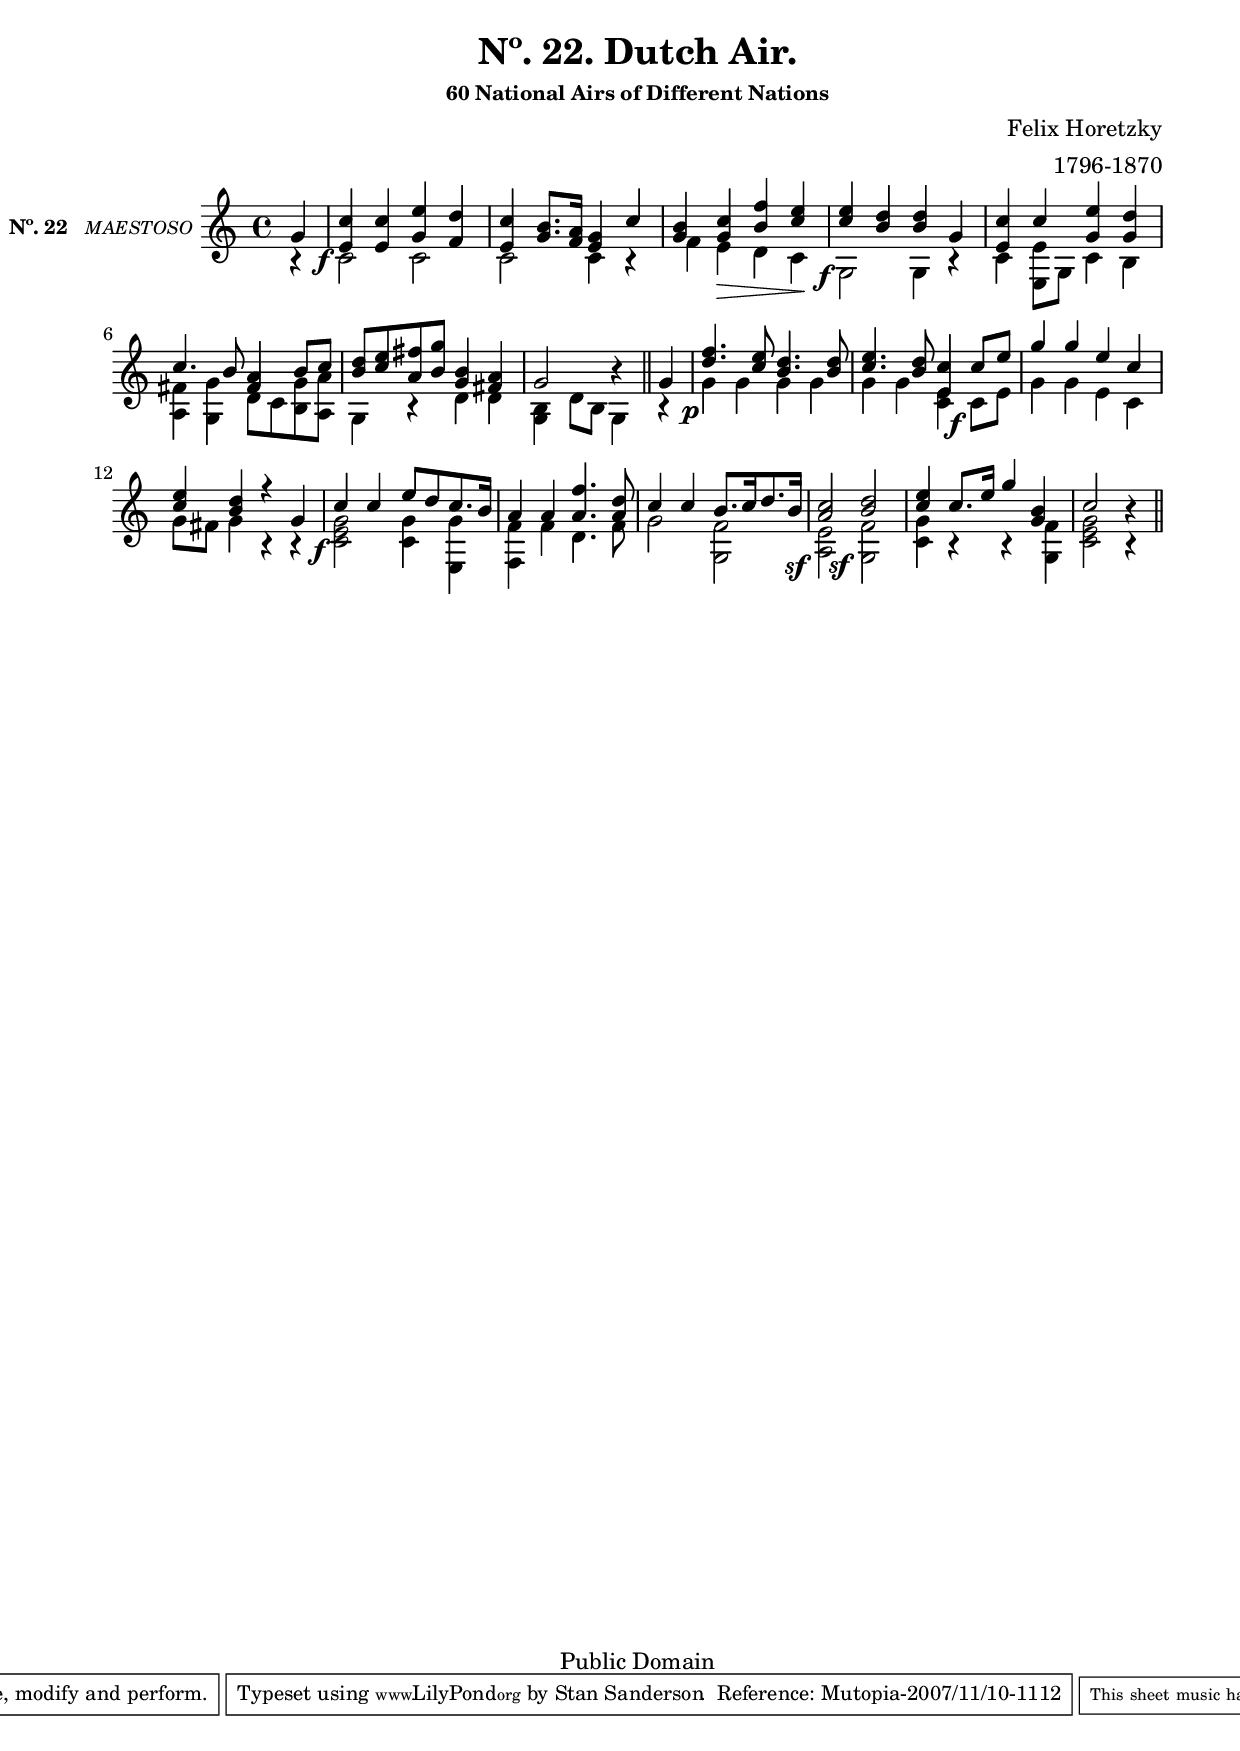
% Entered on Nov 7, 2007
\version "2.11.34"
%#(set-global-staff-size 17) 

\paper {
%	#(set-paper-size "a4")
%	#(set-paper-size "letter")
	left-margin = 0.75 \in
	line-width = 7.0 \in
	between-system-padding = #2.0
	between-system-space = #2.0
	ragged-last-bottom = ##t 
	ragged-bottom = ##f
}

\header {
	title = "Nº. 22. Dutch Air."
	subtitle = ""
	subsubtitle = "60 National Airs of Different Nations"
	composer = \markup{\column \right-align 
	{\line {Felix Horetzky} 1796-1870}}
	meter = ""
% MUTOPIA
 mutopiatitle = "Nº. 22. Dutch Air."
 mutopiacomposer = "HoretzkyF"
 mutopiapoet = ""
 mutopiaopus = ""
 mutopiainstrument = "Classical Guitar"
 date = "unk"
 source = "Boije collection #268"
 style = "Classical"
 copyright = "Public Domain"
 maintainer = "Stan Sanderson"
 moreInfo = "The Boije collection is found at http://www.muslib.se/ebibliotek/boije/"
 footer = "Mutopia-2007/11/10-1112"
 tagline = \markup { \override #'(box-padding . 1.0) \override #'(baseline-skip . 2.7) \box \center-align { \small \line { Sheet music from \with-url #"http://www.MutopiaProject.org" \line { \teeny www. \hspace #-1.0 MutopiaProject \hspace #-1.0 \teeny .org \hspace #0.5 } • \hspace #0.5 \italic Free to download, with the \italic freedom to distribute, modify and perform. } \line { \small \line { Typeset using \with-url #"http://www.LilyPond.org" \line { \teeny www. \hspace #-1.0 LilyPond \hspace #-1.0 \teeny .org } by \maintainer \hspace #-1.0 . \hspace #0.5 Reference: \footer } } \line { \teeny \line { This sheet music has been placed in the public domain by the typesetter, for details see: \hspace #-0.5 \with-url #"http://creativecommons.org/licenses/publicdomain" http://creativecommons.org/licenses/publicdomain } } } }
}

%%%%%%%%%%%%%%%%%%%%%%%%%%%%%%%%%%%%
%%
%% Source & comments
%%	
%%  	Felix Horetzky was born in Horyszów Ruski, Poland, January 1, 1796.
%%	Little is known about he came to the guitar. He traveled to Vienna
%%	to study under master guitarrist, Mauro Giuliani. He traveled
%%  	extensively in Europe as a concert performer and teacher. He wrote
%%  	between 100 and 150 pieces for the guitar. He died in Edinburgh
%%  	on October 6, 1870.
%%
%%	This piece is from #268, "60 National Airs of Different Nations",
%%	in the Boije collection and is in the public domain.
%%	
%%	<http://www.muslib.se/ebibliotek/boije/>
%%	Publisher: Chappell (London), no date given.
%%
%%	Carl Boije (1849-1923) was an amateur guitarist whose vast collection
%%	was donated to the State Library of Sweden after his death.
%%
%%	The dynamic markings for the most part follow the original score; obvious
%%	notation errors have been corrected.
%%
%%%%%%%%%%%%%%%%%%%%%%%%%%%%%%%%%%%%

\include "english.ly"

%%%% shortcuts

dol = \markup { \smaller\italic "dolce."}
cres = \markup{\smaller\italic"cresc:"}
cress = \markup{\tiny\smaller\italic"cresc:"}
espr = \markup{\smaller\italic"espres:"}
rit = \markup{\smaller\italic"ritart:"}
atem = \markup{\smaller\italic"a tempo:"}
smz = \markup{\smaller\italic"smorz:"} % smorzando
showTup = { \override TupletNumber #'transparent = ##f
		\override TupletBracket #'transparent = ##f }
hideTup = { \override TupletNumber #'transparent = ##t
		\override TupletBracket #'transparent = ##t }
seg = \markup {\smaller \smaller \musicglyph #"scripts.segno"}
cod = \markup {\smaller \vcenter "to" \hspace #0.7 \smaller \vcenter \musicglyph #"scripts.coda"}
toseg = \markup { \bold \vcenter "to" \hspace #0.7 \vcenter \smaller \musicglyph #"scripts.segno" }
fin = \markup {\smaller \smaller \bold \italic "Fine."}		
I = \once \override NoteColumn #'ignore-collision = ##t
sdu = \once \override Stem #'direction = #UP
sdd = \once \override Stem #'direction = #DOWN

%% End shortcuts


%%%%%%%%%%
%% Reminders
%
%    \once \override DynamicText #'extra-offset = #'(-3.75 . 5.5)
%    \once \override TextScript #'extra-offset = #'( 0.8 . -2.3 )
%    \once \override Stem #'length-fraction = #0.8
%    \once \override Beam #'positions = #'(-2.2 . -3.0)
%
%%%%%%%%%%

upper = \relative c''{
	\set Staff.instrumentName=\markup{ \center-align 
	{\smaller\bold "Nº. 22  " \smaller\smaller\italic "MAESTOSO " 
	}}
	\partial 4*1 g4 |
	<c e,> <c e,> <e g,> <d f,> |
	<c e,> <b g>8. <a f>16 <g e>4 c |
	<b g> <c g> <f b,> <e c> |
	<e c> <d b> <d b> g, |
	<c e,> c <e g,> <d g,> |
	c4. b8 <a fs>4 b8 c |
	<d b>[ <e c> <fs a,> <g b,>] <b, g>4 <a fs> |
	g2 b4\rest \bar "||"
	
	g4 |
	<f' d>4. <e c>8 <d b>4. <d b>8 |
	<e c>4. <d b>8 <c e,>4 c8 e |
	g4 g e c |
	<e c> <d b> r g, |
	c c e8[ d c8. b16] |
	a4 a <f' a,>4. <d a>8 |
	c4 c b8.[ c16 d8. b16] |
	<c a>2 <d b> |
	<e c>4 c8. e16 g4 <b,g> |
	c2 b4\rest
}


lower = \relative c' { 
	\override Staff.NoteCollision 
	#'merge-differently-headed = ##t
	\set fingeringOrientations = #'(left)
	\partial 4*1 b4\rest |
	\once \override DynamicText #'extra-offset = #'(-2.2 . 2.0)
	c2_\f c |
	c c4 b\rest |
	f' e_\> d c\! |
	\once \override DynamicText #'extra-offset = #'(-2.2 . 2.0)
	g2_\f g4 b\rest |
	c <e e,>8 g, c4 b |
	<fs' a,> <g g,> d8[ c <g' b,> <a a,>] |
	g,4 b\rest d d |
	<b g> d8 b g4
	
	b\rest |
	\once \override DynamicText #'extra-offset = #'(-1.7 . 1.3)
	g'_\p g g g |
	g g <e c> \once \override DynamicText #'extra-offset = #'(-2.2 . 2.0)
		c8_\f e |
	g4 g e c |
	g'8 fs g4 b,\rest b\rest |
	\once \override DynamicText #'extra-offset = #'(-2.2 . 1.5)
	<g' e c>2_\f <g c,>4 <g e,> |
	<f f,> f d4. f8 |
	g2 <f g,> |
	\once \override DynamicText #'extra-offset = #'(-2.9 . 2.1) <e a,>_\sf 
	\once \override DynamicText #'extra-offset = #'(-2.9 . 2.7) <f g,>_\sf |
	<g c,>4 b,\rest b\rest <f' g,> |
	<g e c>2 b,4\rest
	
}

staffClassicalGuitar = \new Staff  {
		\time 4/4
		\key c \major
		\set Staff.connectArpeggios = ##t
		\set Staff.midiInstrument="acoustic guitar (nylon)"
		<<
			\new Voice = A { \voiceOne  \upper }
			\new Voice = C { \voiceFour  \lower }
		>>
		\bar "||"   %%  "|."
}

\score { 
		<<
			\staffClassicalGuitar
		>>
		}
		
\layout  {\context {
   \Staff
   \consists Span_arpeggio_engraver
 } }

\score {
%%	\unfoldRepeats
	\staffClassicalGuitar
	\midi {
		\context {
			\Score
			tempoWholesPerMinute = #(ly:make-moment 90 4)
		}
		\context {
			\Voice
			\remove "Dynamic_performer"
	    }
    }
}
